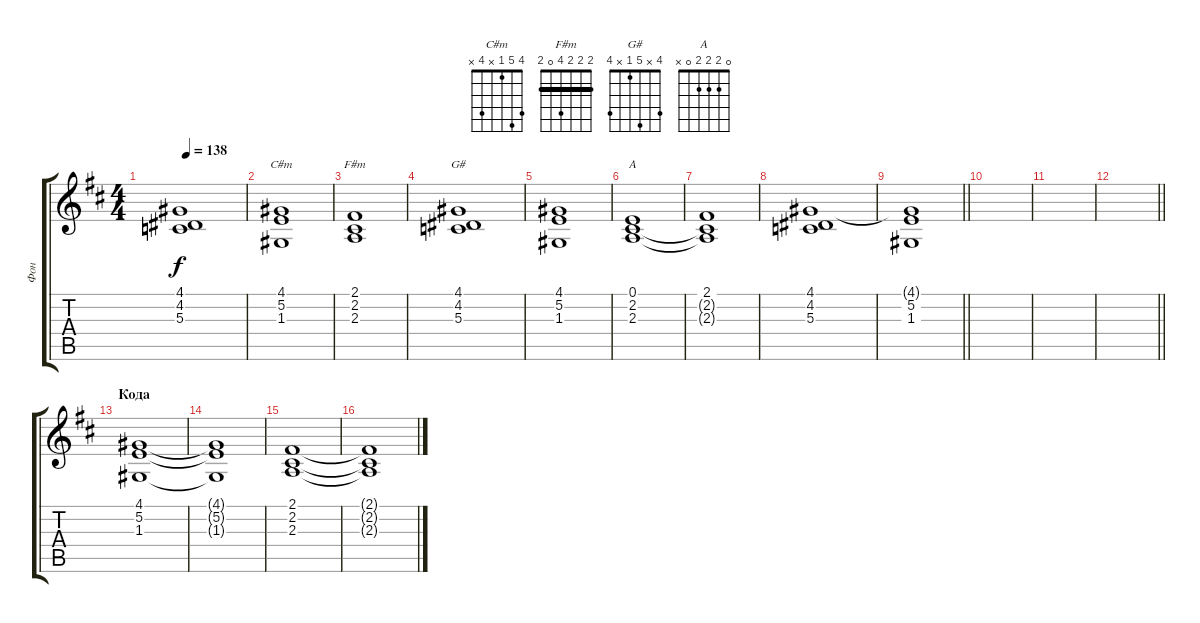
\track ("Фон" "Фон") {instrument pad2warm}
\staff {score tabs}
\tuning (E4 B3 G3 D3 A2 E2) {hide}
\chord ("C#m" 4 5 1 x 4 x)
\chord ("F#m" 2 2 2 4 0 2) {barre 2}
\chord ("G#" 4 x 5 1 x 4)
\chord ("A" 0 2 2 2 0 x)
\ts (4 4)
\tempo 138
\clef g2
\ks bminor
(4.1{t} 4.2{t} 5.3{t}).1{dy f} |
(4.1 5.2 1.3).1{ch "C#m" volume 8} |
(2.1 2.2 2.3).1{ch "F#m"} |
(4.1 4.2 5.3).1{ch "G#"} |
(4.1 5.2 1.3).1 |
(0.1 2.2 2.3).1{ch "A"} |
(2.1 2.2{t} 2.3{t}).1 |
(4.1 4.2 5.3).1 |
\barLineRight lightlight
(4.1{t} 5.2 1.3).1 |
\section ("" "")
|
|
\barLineRight lightlight
|
\section ("" "Кода")
(4.1 5.2 1.3).1{volume 8} |
(4.1{t} 5.2{t} 1.3{t}).1 |
(2.1 2.2 2.3).1 |
(2.1{t} 2.2{t} 2.3{t}).1
